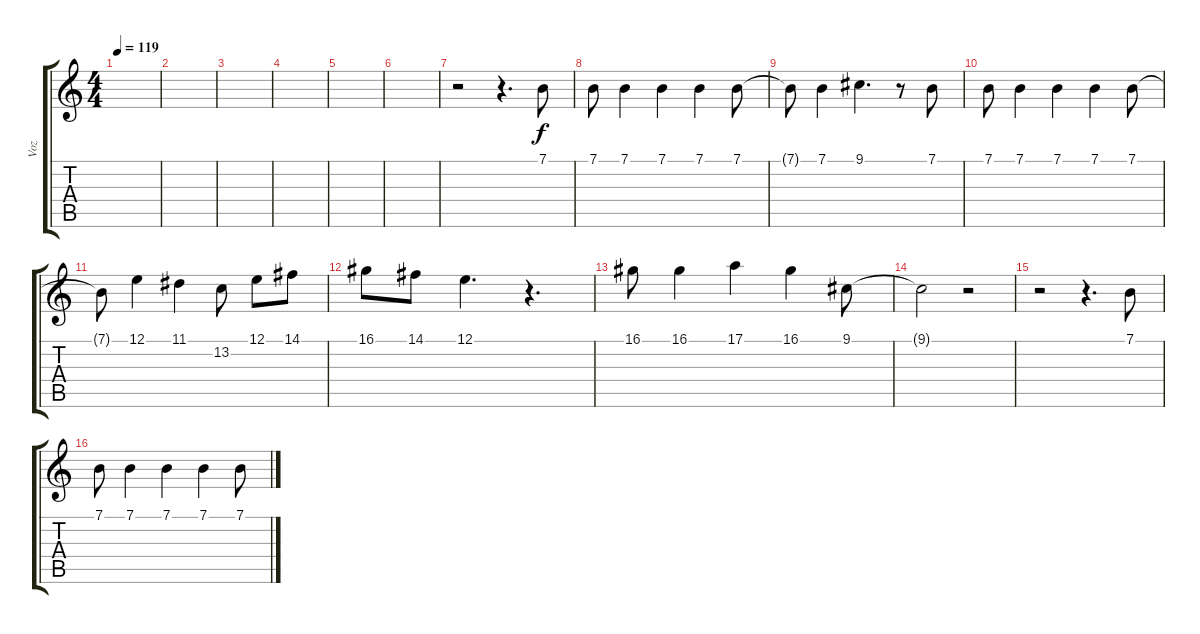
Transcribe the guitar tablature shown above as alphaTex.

\track ("Voz" "Voz") {instrument flute}
\staff {score tabs}
\tuning (E4 B3 G3 D3 A2 E2) {hide}
\ts (4 4)
\tempo 119
\clef g2
\ks c
|
|
|
|
|
|
r.2 r.4{d} 7.1.8 |
7.1.8 7.1.4 7.1.4 7.1.4 7.1.8 |
7.1{t}.8 7.1.4 9.1.4{d} r.8 7.1.8 |
7.1.8 7.1.4 7.1.4 7.1.4 7.1.8 |
7.1{t}.8 12.1.4 11.1.4 13.2.8 12.1.8 14.1.8 |
16.1.8 14.1.8 12.1.4{d} r.4{d} |
16.1.8 16.1.4 17.1.4 16.1.4 9.1.8 |
9.1{t}.2 r.2 |
r.2 r.4{d} 7.1.8 |
7.1.8 7.1.4 7.1.4 7.1.4 7.1.8
